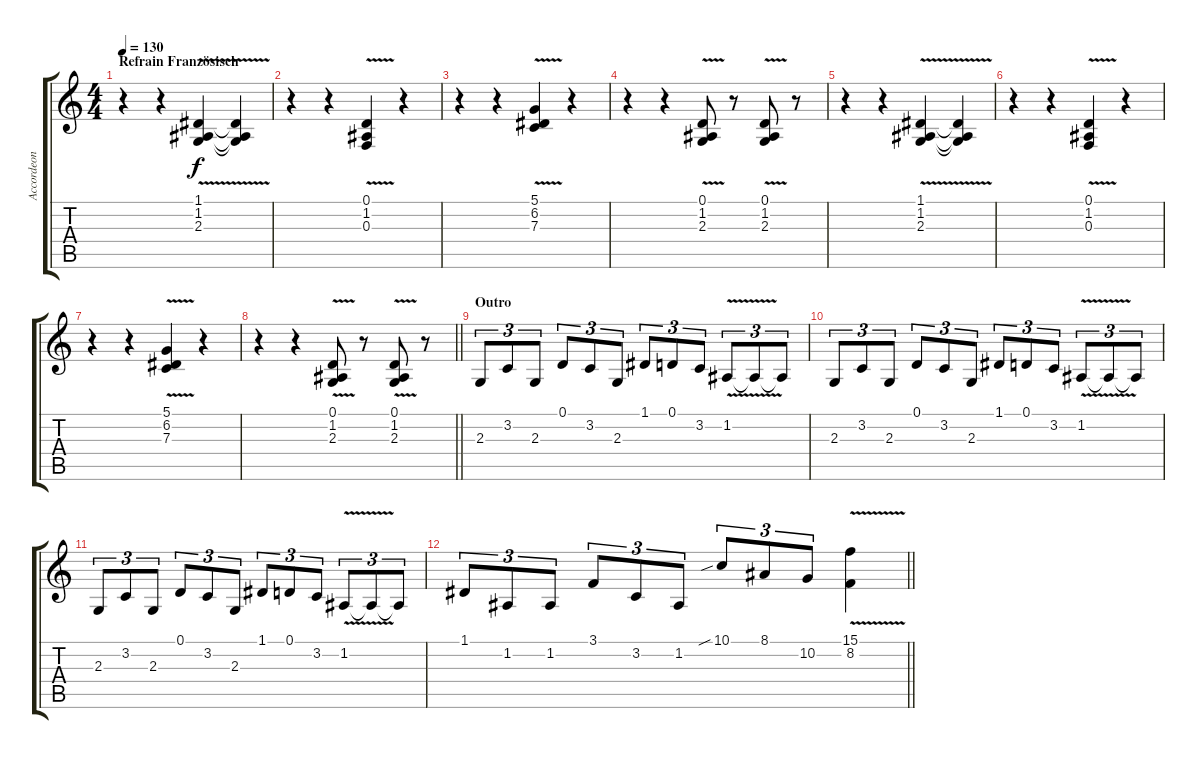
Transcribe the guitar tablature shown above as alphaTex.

\track ("Accordeon" "Accordeon") {instrument accordion}
\staff {score tabs}
\tuning (D4 A3 F3 C3 G2 C2) {hide}
\ts (4 4)
\section ("" "Refrain Französisch")
\tempo 130
\clef g2
\ks c
r.4{dy f volume 3} r.4 (1.1{v} 1.2{v} 2.3{v}).4{volume 11} (1.1{t} 1.2{t} 2.3{t}).4 |
r.4 r.4{volume 2} (0.1{v} 1.2{v} 0.3{v}).4{volume 11} r.4 |
r.4 r.4{volume 2} (5.1{v} 6.2{v} 7.3{v}).4{volume 10} r.4 |
r.4{volume 8} r.4 (0.1{v} 1.2{v} 2.3{v}).8 r.8 (0.1{v} 1.2{v} 2.3{v}).8 r.8 |
r.4{volume 3} r.4 (1.1{v} 1.2{v} 2.3{v}).4{volume 11} (1.1{t} 1.2{t} 2.3{t}).4 |
r.4 r.4{volume 2} (0.1{v} 1.2{v} 0.3{v}).4{volume 11} r.4 |
r.4 r.4{volume 2} (5.1{v} 6.2{v} 7.3{v}).4{volume 10} r.4 |
\barLineRight lightlight
r.4{volume 8} r.4 (0.1{v} 1.2{v} 2.3{v}).8 r.8 (0.1{v} 1.2{v} 2.3{v}).8 r.8 |
\section ("" "Outro")
2.3.8{tu (3 2)} 3.2.8{tu (3 2)} 2.3.8{tu (3 2)} 0.1.8{tu (3 2)} 3.2.8{tu (3 2)} 2.3.8{tu (3 2)} 1.1.8{tu (3 2)} 0.1.8{tu (3 2)} 3.2.8{tu (3 2)} 1.2{v}.8{tu (3 2)} 1.2{t}.8{tu (3 2)} 1.2{t}.8{tu (3 2)} |
2.3.8{tu (3 2)} 3.2.8{tu (3 2)} 2.3.8{tu (3 2)} 0.1.8{tu (3 2)} 3.2.8{tu (3 2)} 2.3.8{tu (3 2)} 1.1.8{tu (3 2)} 0.1.8{tu (3 2)} 3.2.8{tu (3 2)} 1.2{v}.8{tu (3 2)} 1.2{t}.8{tu (3 2)} 1.2{t}.8{tu (3 2)} |
2.3.8{tu (3 2)} 3.2.8{tu (3 2)} 2.3.8{tu (3 2)} 0.1.8{tu (3 2)} 3.2.8{tu (3 2)} 2.3.8{tu (3 2)} 1.1.8{tu (3 2)} 0.1.8{tu (3 2)} 3.2.8{tu (3 2)} 1.2{v}.8{tu (3 2)} 1.2{t}.8{tu (3 2)} 1.2{t}.8{tu (3 2)} |
\barLineRight lightlight
1.1.8{tu (3 2)} 1.2.8{tu (3 2)} 1.2.8{tu (3 2)} 3.1.8{tu (3 2)} 3.2.8{tu (3 2)} 1.2.8{tu (3 2)} 10.1{sib}.8{tu (3 2)} 8.1.8{tu (3 2)} 10.2.8{tu (3 2)} (15.1{v} 8.2{v}).4
